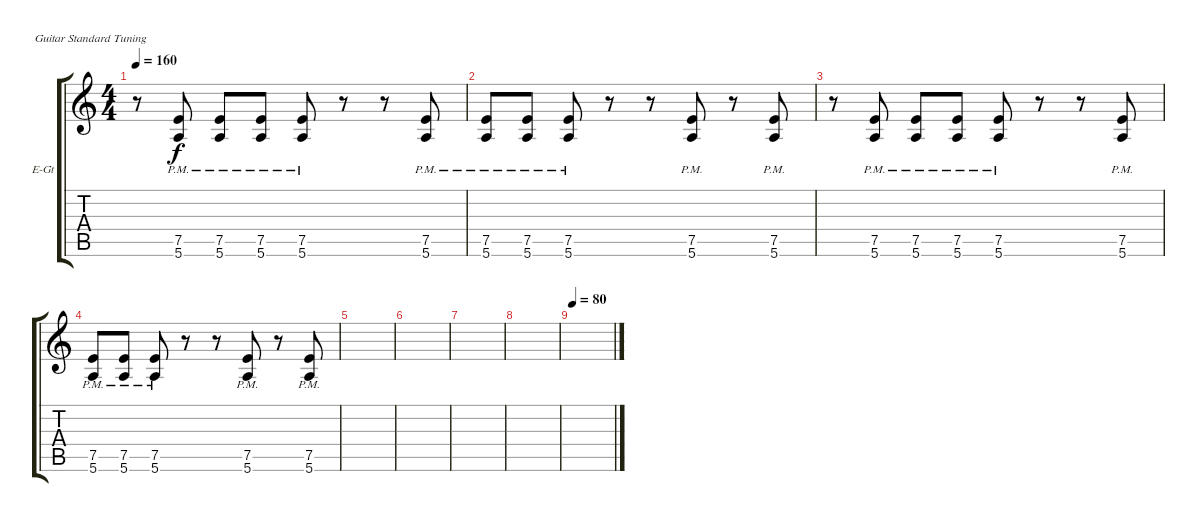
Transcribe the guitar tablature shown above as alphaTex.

\defaultSystemsLayout 4
\bracketExtendMode groupsimilarinstruments
\firstSystemTrackNameOrientation horizontal
\otherSystemsTrackNameOrientation horizontal
\track ("Distortion Guitar #2" "E-Gt") {instrument distortionguitar}
\staff {score tabs}
\tuning (E4 B3 G3 D3 A2 E2)
\ts (4 4)
\tempo 160
\clef g2
\ks c
r.8{dy f} (5.6{pm} 7.5{pm}).8 (5.6{pm} 7.5{pm}).8 (5.6{pm} 7.5{pm}).8 (5.6{pm} 7.5{pm}).8 r.8 r.8 (5.6{pm} 7.5{pm}).8 |
(5.6{pm} 7.5{pm}).8 (5.6{pm} 7.5{pm}).8 (5.6{pm} 7.5{pm}).8 r.8 r.8 (5.6{pm} 7.5{pm}).8 r.8 (5.6{pm} 7.5{pm}).8 |
r.8 (5.6{pm} 7.5{pm}).8 (5.6{pm} 7.5{pm}).8 (5.6{pm} 7.5{pm}).8 (5.6{pm} 7.5{pm}).8 r.8 r.8 (5.6{pm} 7.5{pm}).8 |
(5.6{pm} 7.5{pm}).8 (5.6{pm} 7.5{pm}).8 (5.6{pm} 7.5{pm}).8 r.8 r.8 (5.6{pm} 7.5{pm}).8 r.8 (5.6{pm} 7.5{pm}).8 |
|
|
|
|
\tempo 80
